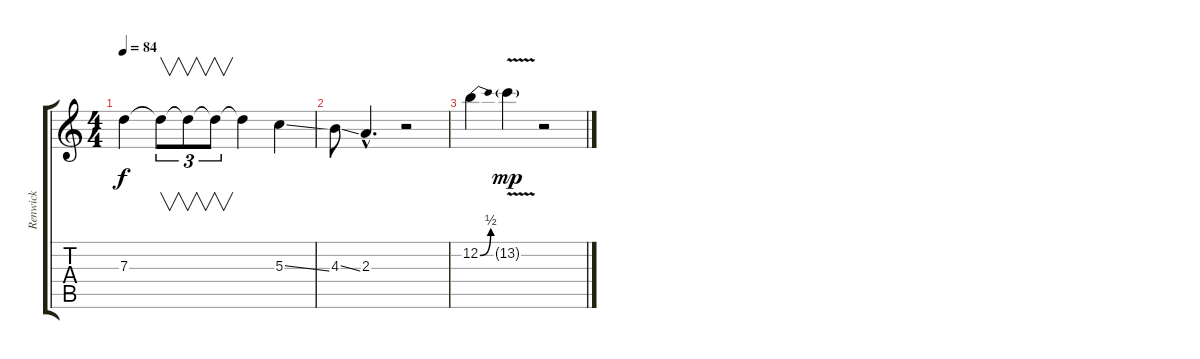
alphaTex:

\track ("Renwick" "Renwick") {instrument distortionguitar}
\staff {score tabs}
\tuning (E4 B3 G3 D3 A2 E2) {hide}
\ts (4 4)
\tempo 84
\clef g2
\ks c
7.3.4{dy f} 7.3{t}.8{v tu (3 2)} 7.3{t}.8{v tu (3 2)} 7.3{t}.8{v tu (3 2)} 7.3{t}.4 5.3{ss}.4 |
4.3{ss}.8 2.3{hac}.4{d} r.2 |
12.2{be (bend 0 0 60 2)}.4 13.2{v g}.4{dy mp} r.2
